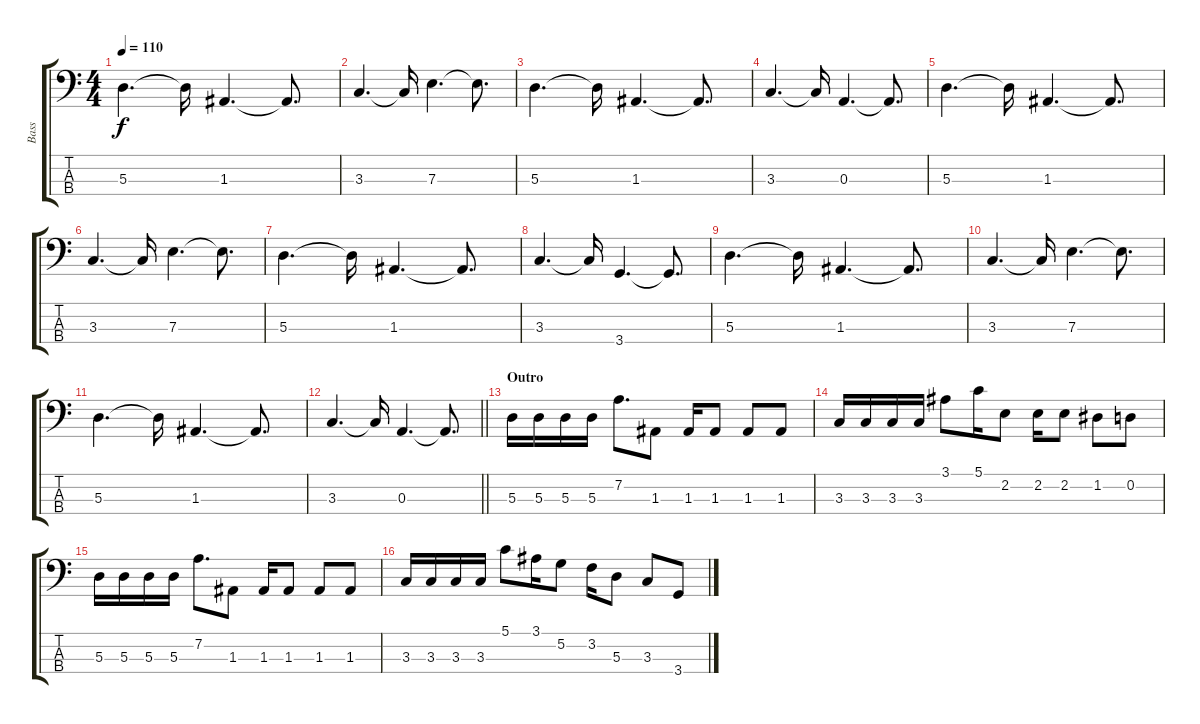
\track ("Bass" "Bass") {instrument electricbassfinger}
\staff {score tabs}
\tuning (G2 D2 A1 E1) {hide}
\ts (4 4)
\tempo 110
\clef f4
\ks c
5.3.4{d dy f} 5.3{t}.16 1.3.4{d} 1.3{t}.8{d} |
3.3.4{d} 3.3{t}.16 7.3.4{d} 7.3{t}.8{d} |
5.3.4{d} 5.3{t}.16 1.3.4{d} 1.3{t}.8{d} |
3.3.4{d} 3.3{t}.16 0.3.4{d} 0.3{t}.8{d} |
5.3.4{d} 5.3{t}.16 1.3.4{d} 1.3{t}.8{d} |
3.3.4{d} 3.3{t}.16 7.3.4{d} 7.3{t}.8{d} |
5.3.4{d} 5.3{t}.16 1.3.4{d} 1.3{t}.8{d} |
3.3.4{d} 3.3{t}.16 3.4.4{d} 3.4{t}.8{d} |
5.3.4{d} 5.3{t}.16 1.3.4{d} 1.3{t}.8{d} |
3.3.4{d} 3.3{t}.16 7.3.4{d} 7.3{t}.8{d} |
5.3.4{d} 5.3{t}.16 1.3.4{d} 1.3{t}.8{d} |
\barLineRight lightlight
3.3.4{d} 3.3{t}.16 0.3.4{d} 0.3{t}.8{d} |
\section ("" "Outro")
5.3.16 5.3.16 5.3.16 5.3.16 7.2.8{d} 1.3.8 1.3.16 1.3.8 1.3.8 1.3.8 |
3.3.16 3.3.16 3.3.16 3.3.16 3.1.8 5.1.16 2.2.8 2.2.16 2.2.8 1.2.8 0.2.8 |
5.3.16 5.3.16 5.3.16 5.3.16 7.2.8{d} 1.3.8 1.3.16 1.3.8 1.3.8 1.3.8 |
3.3.16 3.3.16 3.3.16 3.3.16 5.1.8 3.1.16 5.2.8 3.2.16 5.3.8 3.3.8 3.4.8
